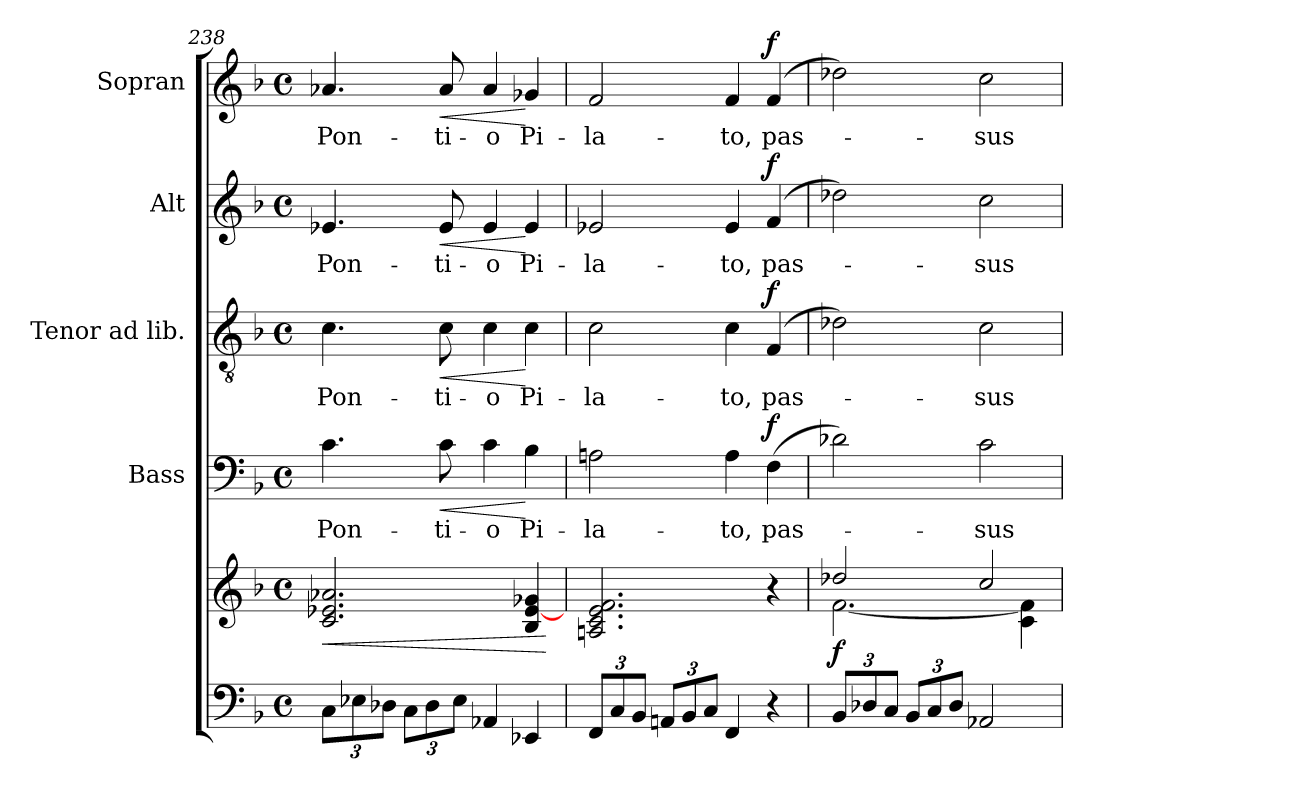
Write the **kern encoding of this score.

**kern	**kern	**dynam	**kern	**text	**dynam	**kern	**text	**dynam	**kern	**text	**dynam	**kern	**text	**dynam
*part5	*part5	*part5	*part4	*part4	*part4	*part3	*part3	*part3	*part2	*part2	*part2	*part1	*part1	*part1
*staff6	*staff5	*staff5/6	*staff4	*staff4	*staff4	*staff3	*staff3	*staff3	*staff2	*staff2	*staff2	*staff1	*staff1	*staff1
*	*	*	*I"Bass	*	*	*I"Tenor ad lib.	*	*	*I"Alt	*	*	*I"Sopran	*	*
*	*	*	*I'B.	*	*	*I'T.	*	*	*I'A.	*	*	*I'S.	*	*
!!LO:LB:g=z
*clefF4	*clefG2	*	*clefF4	*	*	*clefGv2	*	*	*clefG2	*	*	*clefG2	*	*
*k[b-]	*k[b-]	*	*k[b-]	*	*	*k[b-]	*	*	*k[b-]	*	*	*k[b-]	*	*
*F:	*F:	*	*F:	*	*	*F:	*	*	*F:	*	*	*F:	*	*
*M4/4	*M4/4	*	*M4/4	*	*	*M4/4	*	*	*M4/4	*	*	*M4/4	*	*
*met(c)	*met(c)	*	*met(c)	*	*	*met(c)	*	*	*met(c)	*	*	*met(c)	*	*
=238	=238	=238	=238	=238	=238	=238	=238	=238	=238	=238	=238	=238	=238	=238
!	!	!LO:HP:b	!	!LO:LY:b	!	!	!LO:LY:b	!	!	!LO:LY:b	!	!	!LO:LY:b	!
12C\L	2.c/ 2.e-X/ 2.a-X/	<	4.c\	Pon-	.	4.c\	Pon-	.	4.e-X/	Pon-	.	4.a-X/	Pon-	.
12E-X\	.	.	.	.	.	.	.	.	.	.	.	.	.	.
12D-X\J	.	.	.	.	.	.	.	.	.	.	.	.	.	.
12C\L	.	.	.	.	.	.	.	.	.	.	.	.	.	.
12D-\	.	.	.	.	.	.	.	.	.	.	.	.	.	.
!	!	!	!	!LO:LY:b	!LO:HP:b	!	!LO:LY:b	!LO:HP:b	!	!LO:LY:b	!LO:HP:b	!	!LO:LY:b	!LO:HP:b
.	.	.	8c\	-ti-	<	8c\	-ti-	<	8e-/	-ti-	<	8a-/	-ti-	<
12E-\J	.	.	.	.	.	.	.	.	.	.	.	.	.	.
!	!	!	!	!LO:LY:b	!	!	!LO:LY:b	!	!	!LO:LY:b	!	!	!LO:LY:b	!
4AA-X/	.	.	4c\	-o	.	4c\	-o	.	4e-/	-o	.	4a-/	-o	.
!	!	!	!	!LO:LY:b	!	!	!LO:LY:b	!	!	!LO:LY:b	!	!	!LO:LY:b	!
4EE-X/	4B-/ [>4e-/ 4g-X/	.	4B-\	Pi-	[	4c\	Pi-	[	4e-/	Pi-	[	4g-X/	Pi-	[
.	.	[	.	.	.	.	.	.	.	.	.	.	.	.
=239	=239	=239	=239	=239	=239	=239	=239	=239	=239	=239	=239	=239	=239	=239
!	!	!	!	!LO:LY:b	!	!	!LO:LY:b	!	!	!LO:LY:b	!	!	!LO:LY:b	!
12FF/L	2.An/ 2.c/ 2.e/ 2.f/	.	2An\	-la-	.	2c\	-la-	.	2e-X/	-la-	.	2f/	-la-	.
12C/	.	.	.	.	.	.	.	.	.	.	.	.	.	.
12BB-/J	.	.	.	.	.	.	.	.	.	.	.	.	.	.
12AAn/L	.	.	.	.	.	.	.	.	.	.	.	.	.	.
12BB-/	.	.	.	.	.	.	.	.	.	.	.	.	.	.
12C/J	.	.	.	.	.	.	.	.	.	.	.	.	.	.
!	!	!	!	!LO:LY:b	!	!	!LO:LY:b	!	!	!LO:LY:b	!	!	!LO:LY:b	!
4FF/	.	.	4A\	-to,	.	4c\	-to,	.	4e-/	-to,	.	4f/	-to,	.
!	!	!	!	!LO:LY:b	!LO:DY:a	!	!LO:LY:b	!LO:DY:a	!	!LO:LY:b	!LO:DY:a	!	!LO:LY:b	!LO:DY:a
4r	4r	.	(>4F\	pas-	f	(4F/	pas-	f	(4f/	pas-	f	(4f/	pas-	f
=240	=240	=240	=240	=240	=240	=240	=240	=240	=240	=240	=240	=240	=240	=240
*	*^	*	*	*	*	*	*	*	*	*	*	*	*	*
!	!	!	!LO:DY:b	!	!	!	!	!	!	!	!	!	!	!	!
12BB-/L	2dd-X/	[<2.f\	f	2d-X\)	.	.	2d-X\)	.	.	2dd-X\)	.	.	2dd-X\)	.	.
12D-X/	.	.	.	.	.	.	.	.	.	.	.	.	.	.	.
12C/J	.	.	.	.	.	.	.	.	.	.	.	.	.	.	.
12BB-/L	.	.	.	.	.	.	.	.	.	.	.	.	.	.	.
12C/	.	.	.	.	.	.	.	.	.	.	.	.	.	.	.
12D-/J	.	.	.	.	.	.	.	.	.	.	.	.	.	.	.
!	!	!	!	!	!LO:LY:b	!	!	!LO:LY:b	!	!	!LO:LY:b	!	!	!LO:LY:b	!
2AA-X/	2cc/	.	.	2c\	-sus	.	2c\	-sus	.	2cc\	-sus	.	2cc\	-sus	.
.	.	4c\ 4f\]	.	.	.	.	.	.	.	.	.	.	.	.	.
*	*v	*v	*	*	*	*	*	*	*	*	*	*	*	*	*
=	=	=	=	=	=	=	=	=	=	=	=	=	=	=
*-	*-	*-	*-	*-	*-	*-	*-	*-	*-	*-	*-	*-	*-	*-
